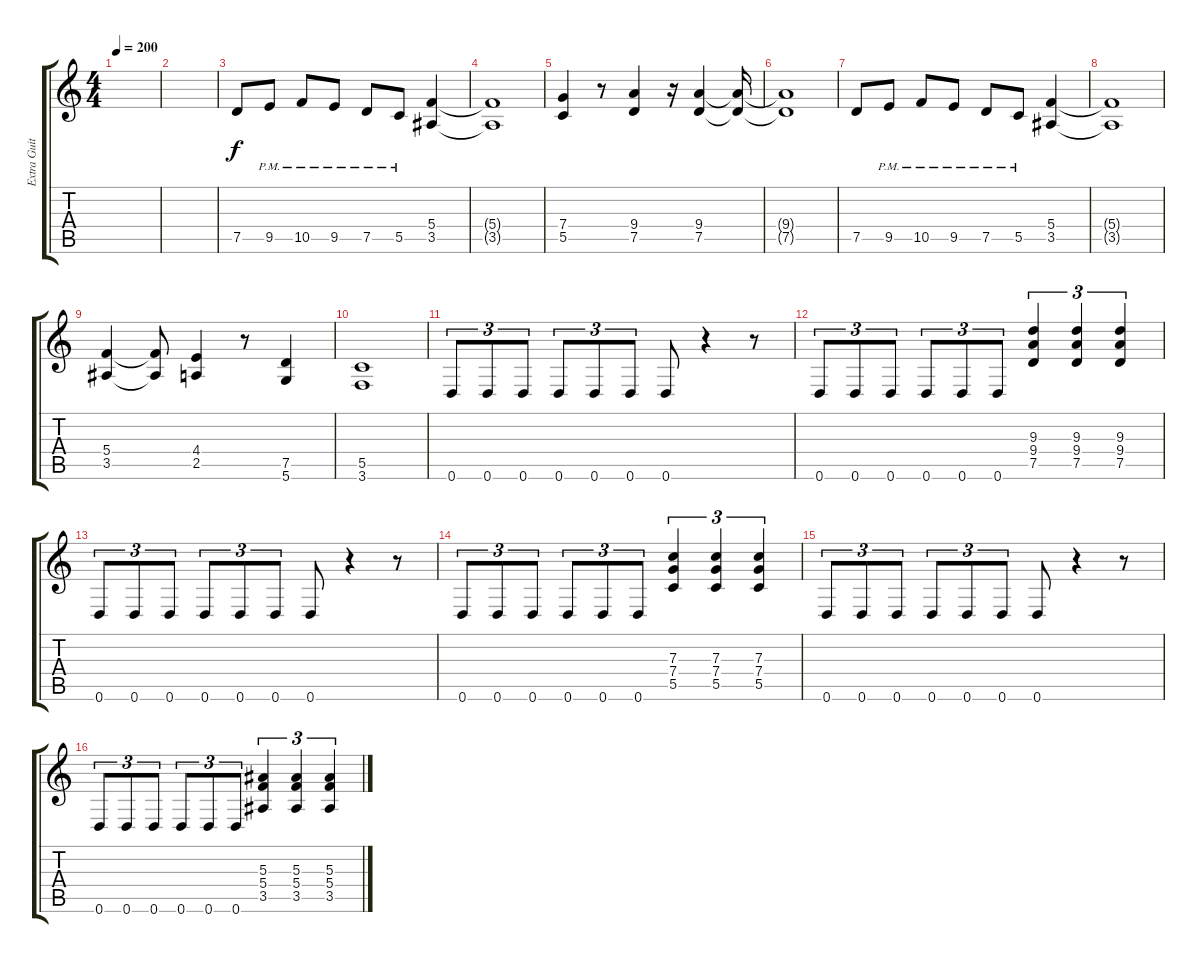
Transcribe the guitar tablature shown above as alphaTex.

\track ("Extra Guitar" "Extra Guit") {instrument distortionguitar}
\staff {score tabs}
\tuning (D4 A3 F3 C3 G2 D2) {hide}
\ts (4 4)
\tempo 200
\clef g2
\ks c
|
|
7.5.8 9.5{pm}.8 10.5{pm}.8 9.5{pm}.8 7.5{pm}.8 5.5{pm}.8 (5.4 3.5).4 |
(5.4{t} 3.5{t}).1 |
(7.4 5.5).4 r.8 (9.4 7.5).4 r.16 (9.4 7.5).4 (9.4{t} 7.5{t}).16 |
(9.4{t} 7.5{t}).1 |
7.5.8 9.5{pm}.8 10.5{pm}.8 9.5{pm}.8 7.5{pm}.8 5.5{pm}.8 (5.4 3.5).4 |
(5.4{t} 3.5{t}).1 |
(5.4 3.5).4 (5.4{t} 3.5{t}).8 (4.4 2.5).4 r.8 (7.5 5.6).4 |
(5.5 3.6).1 |
0.6.8{tu (3 2)} 0.6.8{tu (3 2)} 0.6.8{tu (3 2)} 0.6.8{tu (3 2)} 0.6.8{tu (3 2)} 0.6.8{tu (3 2)} 0.6.8 r.4 r.8 |
0.6.8{tu (3 2)} 0.6.8{tu (3 2)} 0.6.8{tu (3 2)} 0.6.8{tu (3 2)} 0.6.8{tu (3 2)} 0.6.8{tu (3 2)} (9.3 9.4 7.5).4{tu (3 2)} (9.3 9.4 7.5).4{tu (3 2)} (9.3 9.4 7.5).4{tu (3 2)} |
0.6.8{tu (3 2)} 0.6.8{tu (3 2)} 0.6.8{tu (3 2)} 0.6.8{tu (3 2)} 0.6.8{tu (3 2)} 0.6.8{tu (3 2)} 0.6.8 r.4 r.8 |
0.6.8{tu (3 2)} 0.6.8{tu (3 2)} 0.6.8{tu (3 2)} 0.6.8{tu (3 2)} 0.6.8{tu (3 2)} 0.6.8{tu (3 2)} (7.3 7.4 5.5).4{tu (3 2)} (7.3 7.4 5.5).4{tu (3 2)} (7.3 7.4 5.5).4{tu (3 2)} |
0.6.8{tu (3 2)} 0.6.8{tu (3 2)} 0.6.8{tu (3 2)} 0.6.8{tu (3 2)} 0.6.8{tu (3 2)} 0.6.8{tu (3 2)} 0.6.8 r.4 r.8 |
0.6.8{tu (3 2)} 0.6.8{tu (3 2)} 0.6.8{tu (3 2)} 0.6.8{tu (3 2)} 0.6.8{tu (3 2)} 0.6.8{tu (3 2)} (5.3 5.4 3.5).4{tu (3 2)} (5.3 5.4 3.5).4{tu (3 2)} (5.3 5.4 3.5).4{tu (3 2)}
